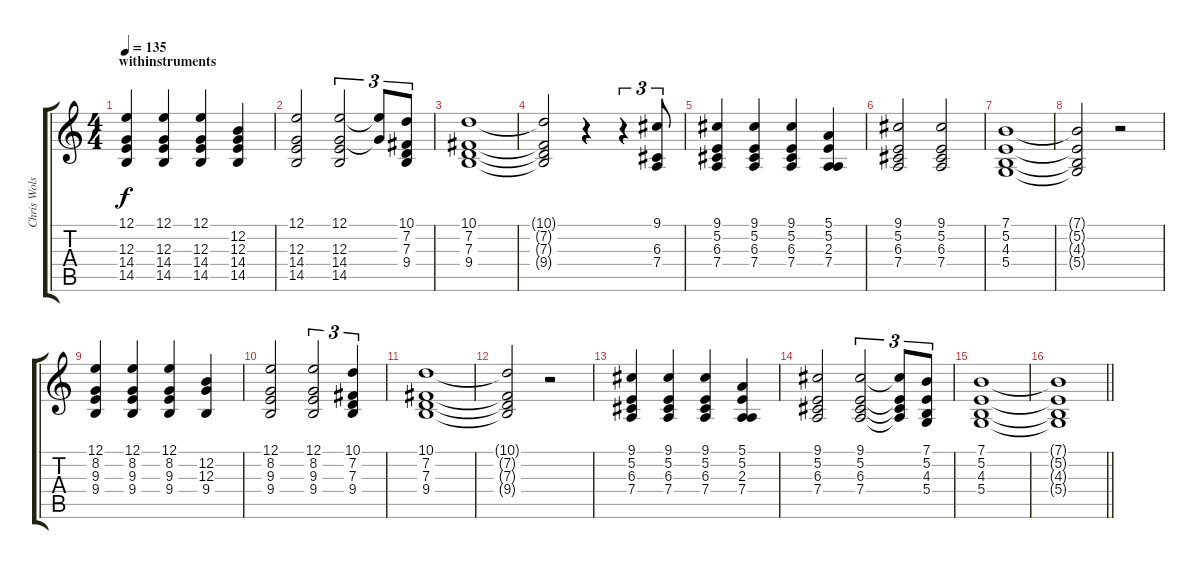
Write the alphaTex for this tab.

\track ("Chris Wolstenholme (Backing Vocals)" "Chris Wols") {instrument sopranosax}
\staff {score tabs}
\tuning (E4 B3 G3 D3 A2 E2) {hide}
\ts (4 4)
\section ("" "withinstruments")
\tempo 135
\clef g2
\ks c
(12.1 12.3 14.4 14.5).4{dy f} (12.1 12.3 14.4 14.5).4 (12.1 12.3 14.4 14.5).4 (12.2 12.3 14.4 14.5).4 |
(12.1 12.3 14.4 14.5).2 (12.1 12.3 14.4 14.5).2{tu (3 2)} (12.1{t} 12.3{t}).8{tu (3 2)} (10.1 7.2 7.3 9.4).8{tu (3 2)} |
(10.1 7.2 7.3 9.4).1 |
(10.1{t} 7.2{t} 7.3{t} 9.4{t}).2 r.4 r.4{tu (3 2)} (9.1 6.3 7.4).8{tu (3 2)} |
(9.1 5.2 6.3 7.4).4 (9.1 5.2 6.3 7.4).4 (9.1 5.2 6.3 7.4).4 (5.1 5.2 2.3 7.4).4 |
(9.1 5.2 6.3 7.4).2 (9.1 5.2 6.3 7.4).2 |
(7.1 5.2 4.3 5.4).1 |
(7.1{t} 5.2{t} 4.3{t} 5.4{t}).2 r.2 |
(12.1 8.2 9.3 9.4).4 (12.1 8.2 9.3 9.4).4 (12.1 8.2 9.3 9.4).4 (12.2 12.3 9.4).4 |
(12.1 8.2 9.3 9.4).2 (12.1 8.2 9.3 9.4).2{tu (3 2)} (10.1 7.2 7.3 9.4).4{tu (3 2)} |
(10.1 7.2 7.3 9.4).1 |
(10.1{t} 7.2{t} 7.3{t} 9.4{t}).2 r.2 |
(9.1 5.2 6.3 7.4).4 (9.1 5.2 6.3 7.4).4 (9.1 5.2 6.3 7.4).4 (5.1 5.2 2.3 7.4).4 |
(9.1 5.2 6.3 7.4).2 (9.1 5.2 6.3 7.4).2{tu (3 2)} (9.1{t} 5.2{t} 6.3{t} 7.4{t}).8{tu (3 2)} (7.1 5.2 4.3 5.4).8{tu (3 2)} |
(7.1 5.2 4.3 5.4).1 |
\barLineRight lightlight
(7.1{t} 5.2{t} 4.3{t} 5.4{t}).1
